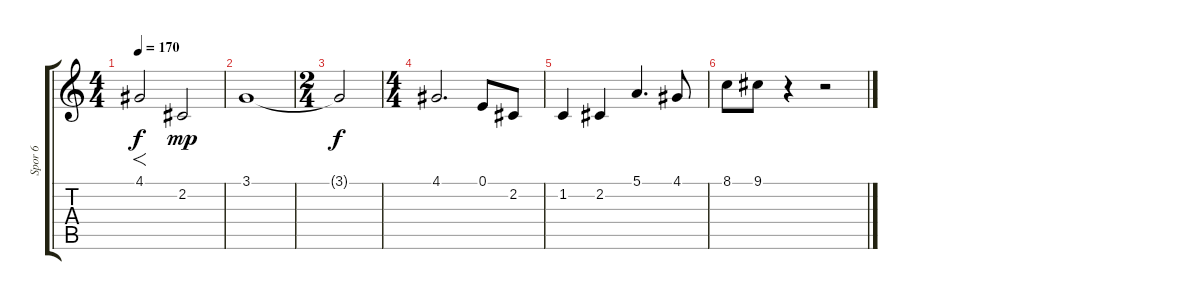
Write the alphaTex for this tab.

\track ("Spor 6" "Spor 6") {instrument mutedtrumpet}
\staff {score tabs}
\tuning (E4 B3 G3 D3 A2 E2) {hide}
\ts (4 4)
\tempo 170
\clef g2
\ks c
4.1.2{f dy f instrument trumpet} 2.2.2{dy mp} |
3.1.1 |
\ts (2 4)
3.1{t}.2{dy f} |
\ts (4 4)
4.1.2{d instrument mutedtrumpet} 0.1.8 2.2.8 |
1.2.4 2.2.4 5.1.4{d} 4.1.8 |
8.1.8 9.1.8 r.4 r.2
